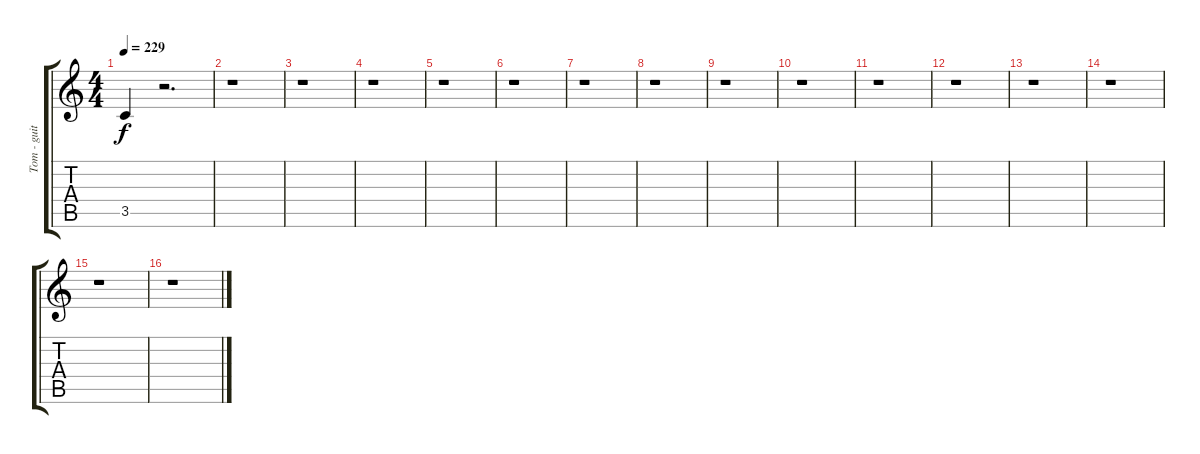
\track ("Tom - guitar 2" "Tom - guit") {instrument overdrivenguitar}
\staff {score tabs}
\tuning (E4 B3 G3 D3 A2 E2) {hide}
\ts (4 4)
\tempo 229
\clef g2
\ks c
3.5{t}.4{dy f} r.2{d} |
r.1 |
r.1 |
r.1 |
r.1 |
r.1 |
r.1 |
r.1 |
r.1 |
r.1 |
r.1 |
r.1 |
r.1 |
r.1 |
r.1 |
r.1
